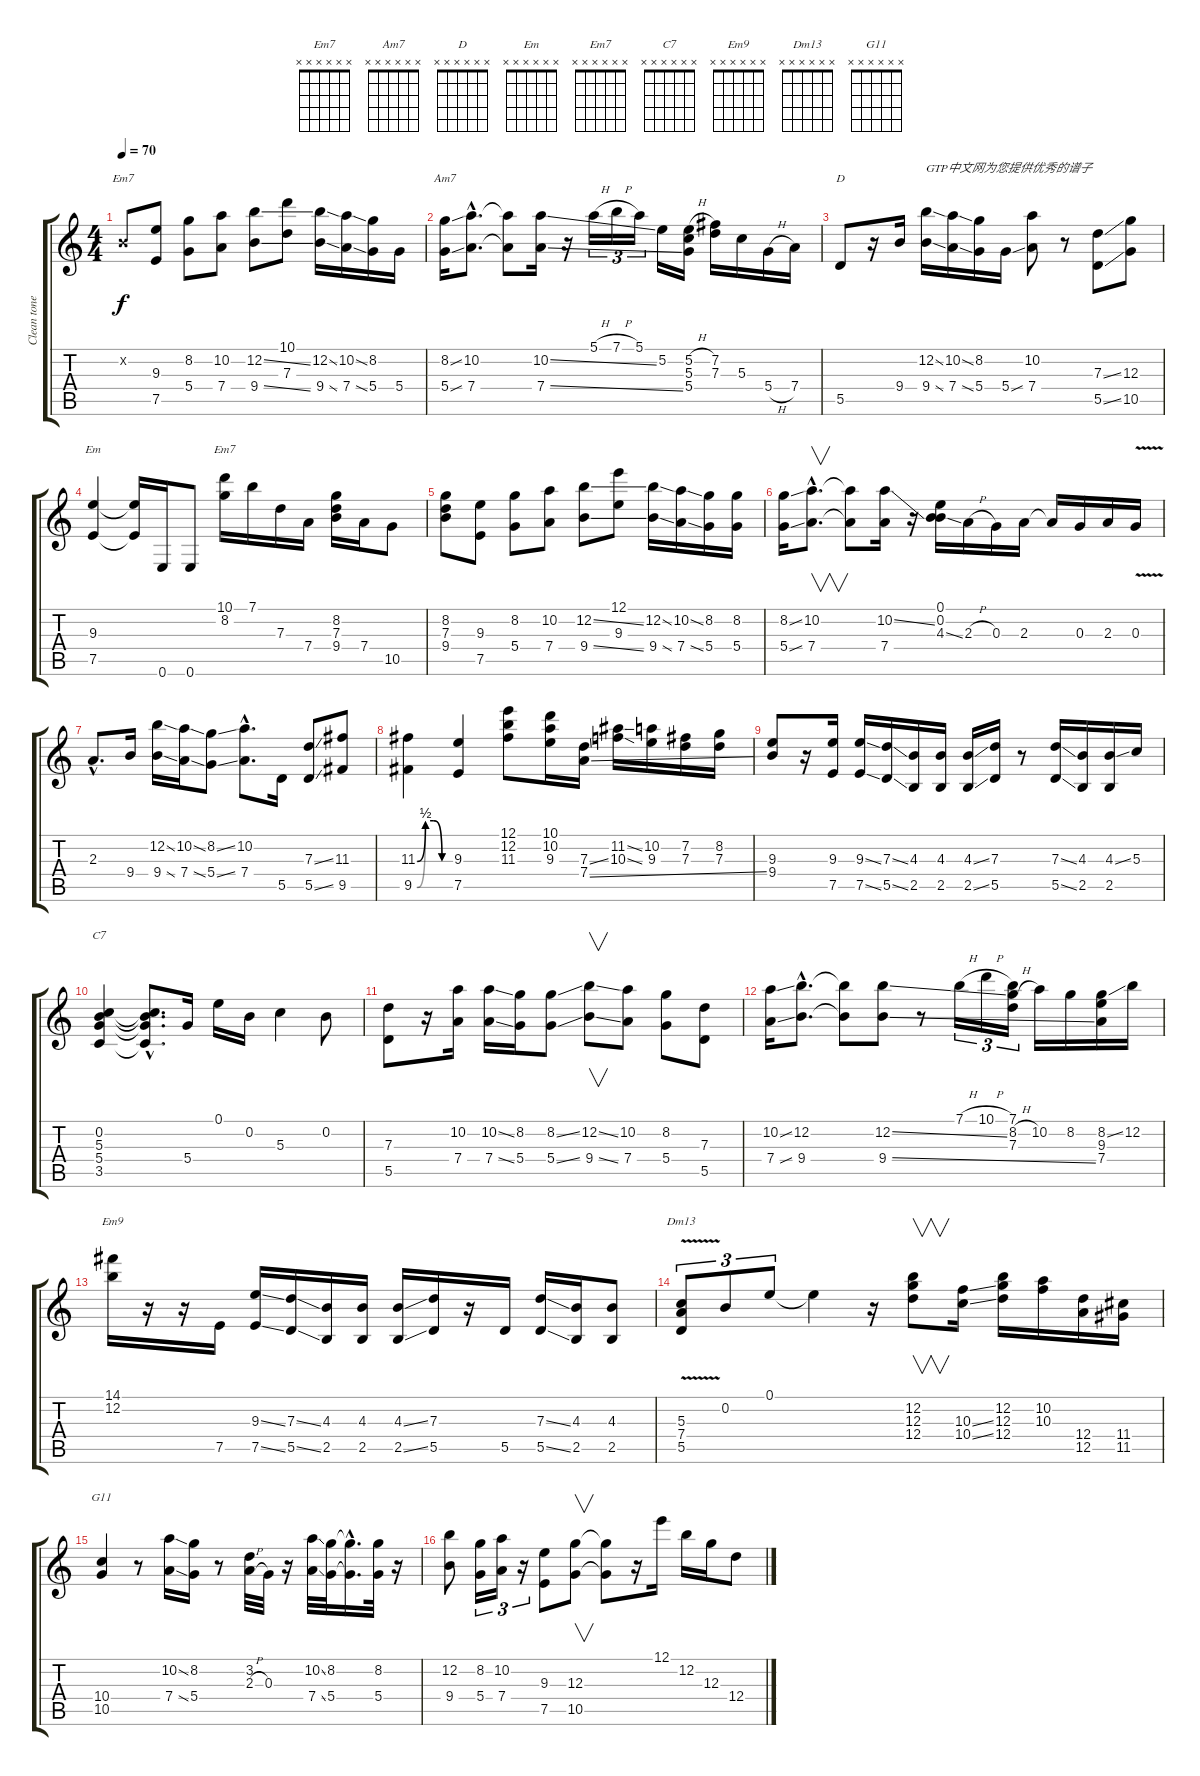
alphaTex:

\track ("Clean tone" "Clean tone") {instrument electricguitarclean}
\staff {score tabs}
\tuning (E4 B3 G3 D3 A2 E2) {hide}
\chord ("Em7 " x x x x x x)
\chord ("Am7" x x x x x x)
\chord ("D" x x x x x x)
\chord ("Em" x x x x x x)
\chord ("Em7" x x x x x x)
\chord ("C7" x x x x x x)
\chord ("Em9" x x x x x x)
\chord ("Dm13" x x x x x x)
\chord ("G11" x x x x x x)
\ts (4 4)
\tempo 70
\clef g2
\ks c
0.2{x}.8{ch "Em7 " dy f instrument electricguitarclean} (9.3 7.5).8 (8.2 5.4).8 (10.2 7.4).8 (12.2{ss} 9.4{ss}).8 (10.1 7.3).8 (12.2{ss} 9.4{ss}).16 (10.2{ss} 7.4{ss}).16 (8.2 5.4).16 5.4.16 |
(8.2{ss} 5.4{ss}).16{ch "Am7"} (10.2{hac} 7.4{hac}).8{d} (10.2{t} 7.4{t}).8 (10.2{ss} 7.4{ss}).16 r.16 5.1{h}.16{tu (3 2)} 7.1{h}.16{tu (3 2)} 5.1.16{tu (3 2)} 5.2.16 (5.2{h} 5.3 5.4).16 (7.2 7.3).16 5.3.16 5.4{h}.16 7.4.16 |
5.5.8{ch "D"} r.16 9.4.16 (12.2{ss} 9.4{ss}).16{txt "GTP中文网为您提供优秀的谱子"} (10.2{ss} 7.4{ss}).16 (8.2 5.4).16 5.4{ss}.16 (10.2 7.4).8 r.8 (7.3{ss} 5.5{ss}).8 (12.3 10.5).8 |
(9.3 7.5).4{ch "Em"} (9.3{t} 7.5{t}).16 0.6.16 0.6.8 (10.1 8.2).16{ch "Em7"} 7.1.16 7.3.16 7.4.16 (8.2 7.3 9.4).16 7.4.16 10.5.8 |
(8.2 7.3 9.4).8 (9.3 7.5).8 (8.2 5.4).8 (10.2 7.4).8 (12.2{ss} 9.4{ss}).8 (12.1 9.3).8 (12.2{ss} 9.4{ss}).16 (10.2{ss} 7.4{ss}).16 (8.2 5.4).16 (8.2 5.4).16 |
(8.2{ss} 5.4{ss}).16 (10.2{hac} 7.4{hac}).8{v d} (10.2{t} 7.4{t}).8 (10.2{ss} 7.4).16 r.16 (0.1 0.2 4.3{ss}).16 2.3{h}.16 0.3.16 2.3.16 2.3{t}.16 0.3.16 2.3.16 0.3{v}.16 |
2.3{hac}.8{d} 9.4.16 (12.2{ss} 9.4{ss}).16 (10.2{ss} 7.4{ss}).16 (8.2{ss} 5.4{ss}).8 (10.2{hac} 7.4{hac}).8{d} 5.5.16 (7.3{ss} 5.5{ss}).8 (11.3 9.5).8 |
(11.3{be (custom 0 0 15 2 30 2 45 0 60 0)} 9.5{be (custom 0 0 15 2 30 2 45 0 60 0)}).4 (9.3 7.5).4 (12.1 12.2 11.3).8 (10.1 10.2 9.3).16 (7.3{ss} 7.4{ss}).16 (11.2{ss} 10.3{ss}).16 (10.2 9.3).16 (7.2 7.3).16 (8.2 7.3).16 |
(9.3 9.4).8 r.16 (9.3 7.5).16 (9.3{ss} 7.5{ss}).16 (7.3{ss} 5.5{ss}).16 (4.3 2.5).16 (4.3 2.5).16 (4.3{ss} 2.5{ss}).16 (7.3 5.5).16 r.8 (7.3{ss} 5.5{ss}).16 (4.3 2.5).16 (4.3{ss} 2.5).16 5.3.16 |
(0.2 5.3 5.4 3.5).4{ch "C7"} (0.2{hac t} 5.3{hac t} 5.4{hac t} 3.5{hac t}).8{d} 5.4.16 0.1.16 0.2.16 5.3.4 0.2.8 |
(7.3 5.5).8 r.16 (10.2 7.4).16 (10.2{ss} 7.4{ss}).16 (8.2 5.4).16 (8.2{ss} 5.4{ss}).8 (12.2{ss} 9.4{ss}).8{v} (10.2 7.4).8 (8.2 5.4).8 (7.3 5.5).8 |
(10.2{ss} 7.4{ss}).16 (12.2{hac} 9.4{hac}).8{d} (12.2{t} 9.4{t}).8 (12.2{ss} 9.4{ss}).8 r.8 7.1{h}.16{tu (3 2)} 10.1{h}.16{tu (3 2)} (7.1 8.2{h} 7.3).16{tu (3 2)} 10.2.16 8.2.16 (8.2{ss} 9.3 7.4).16 12.2.16 |
(14.1 12.2).16{ch "Em9"} r.16 r.16 7.5.16 (9.3{ss} 7.5{ss}).16 (7.3{ss} 5.5{ss}).16 (4.3 2.5).16 (4.3 2.5).16 (4.3{ss} 2.5{ss}).16 (7.3 5.5).16 r.16 5.5.16 (7.3{ss} 5.5{ss}).16 (4.3 2.5).16 (4.3 2.5).8 |
(5.3{v} 7.4{v} 5.5{v}).8{tu (3 2) ch "Dm13"} 0.2.8{tu (3 2)} 0.1.8{tu (3 2)} 0.1{t}.4 r.16 (12.2 12.3 12.4).8{v} (10.3{ss} 10.4{ss}).16 (12.2 12.3 12.4).16 (10.2 10.3).16 (12.4 12.5).16 (11.4 11.5).16 |
(10.4 10.5).4{ch "G11"} r.8 (10.2{ss} 7.4{ss}).16 (8.2 5.4).16 r.8 (3.2 2.3{h}).32 0.3.32 r.16 (10.2{ss} 7.4{ss}).32 (8.2 5.4).32 (8.2{hac t} 5.4{hac t}).16{d} (8.2 5.4).32 r.16 |
(12.2 9.4).8 (8.2 5.4).16{tu (3 2)} (10.2 7.4).16{tu (3 2)} r.16{tu (3 2)} (9.3 7.5).8 (12.3 10.5).8{v} (12.3{t} 10.5{t}).8 r.16 12.1.16 12.2.16 12.3.16 12.4.8
